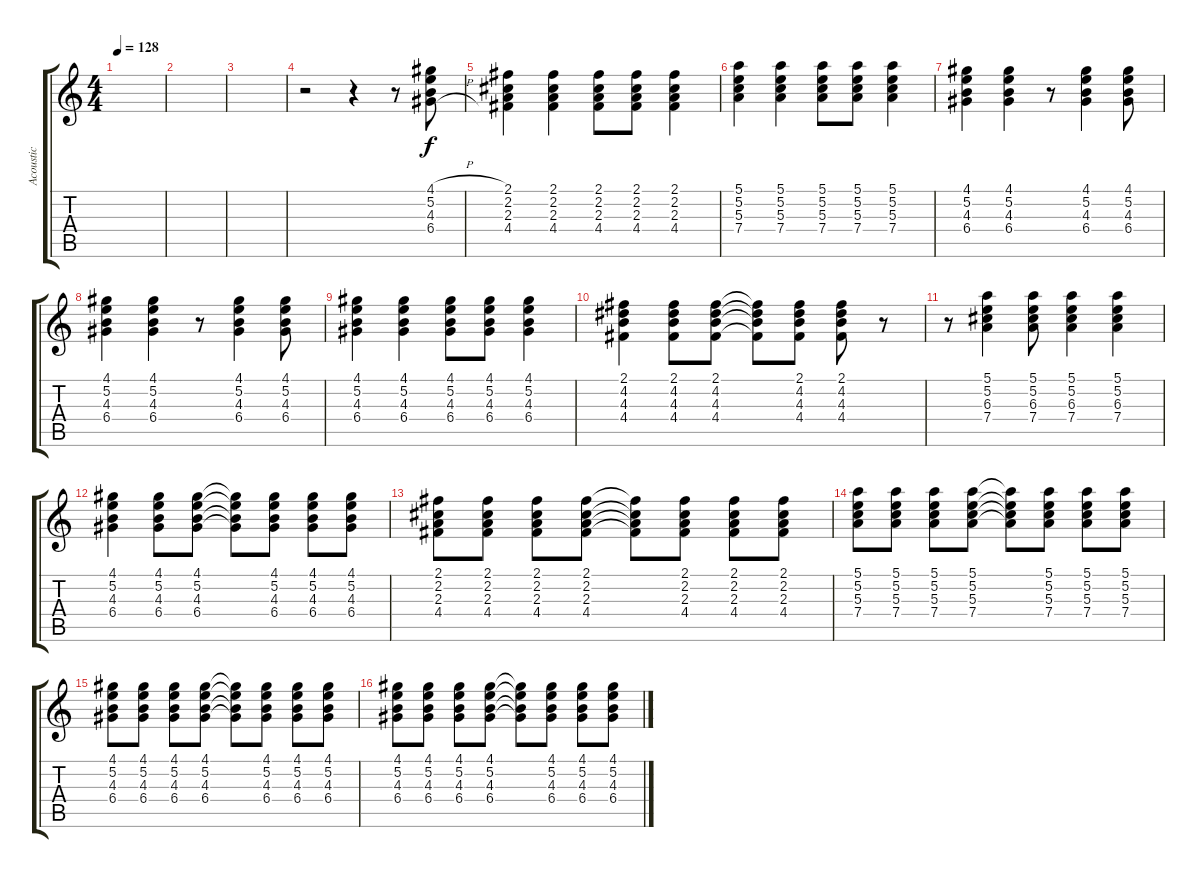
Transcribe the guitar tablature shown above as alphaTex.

\track ("Acoustic" "Acoustic") {instrument acousticguitarsteel}
\staff {score tabs}
\tuning (E4 B3 G3 D3 A2 E2) {hide}
\ts (4 4)
\tempo 128
\clef g2
\ks c
|
|
|
r.2 r.4 r.8 (4.1{h} 5.2{h} 4.3{h} 6.4{h}).8 |
(2.1 2.2 2.3 4.4).4 (2.1 2.2 2.3 4.4).4 (2.1 2.2 2.3 4.4).8 (2.1 2.2 2.3 4.4).8 (2.1 2.2 2.3 4.4).4 |
(5.1 5.2 5.3 7.4).4 (5.1 5.2 5.3 7.4).4 (5.1 5.2 5.3 7.4).8 (5.1 5.2 5.3 7.4).8 (5.1 5.2 5.3 7.4).4 |
(4.1 5.2 4.3 6.4).4 (4.1 5.2 4.3 6.4).4 r.8 (4.1 5.2 4.3 6.4).4 (4.1 5.2 4.3 6.4).8 |
(4.1 5.2 4.3 6.4).4 (4.1 5.2 4.3 6.4).4 r.8 (4.1 5.2 4.3 6.4).4 (4.1 5.2 4.3 6.4).8 |
(4.1 5.2 4.3 6.4).4 (4.1 5.2 4.3 6.4).4 (4.1 5.2 4.3 6.4).8 (4.1 5.2 4.3 6.4).8 (4.1 5.2 4.3 6.4).4 |
(2.1 4.2 4.3 4.4).4 (2.1 4.2 4.3 4.4).8 (2.1 4.2 4.3 4.4).8 (2.1{t} 4.2{t} 4.3{t} 4.4{t}).8 (2.1 4.2 4.3 4.4).8 (2.1 4.2 4.3 4.4).8 r.8 |
r.8 (5.1 5.2 6.3 7.4).4 (5.1 5.2 6.3 7.4).8 (5.1 5.2 6.3 7.4).4 (5.1 5.2 6.3 7.4).4 |
(4.1 5.2 4.3 6.4).4 (4.1 5.2 4.3 6.4).8 (4.1 5.2 4.3 6.4).8 (4.1{t} 5.2{t} 4.3{t} 6.4{t}).8 (4.1 5.2 4.3 6.4).8 (4.1 5.2 4.3 6.4).8 (4.1 5.2 4.3 6.4).8 |
(2.1 2.2 2.3 4.4).8 (2.1 2.2 2.3 4.4).8 (2.1 2.2 2.3 4.4).8 (2.1 2.2 2.3 4.4).8 (2.1{t} 2.2{t} 2.3{t} 4.4{t}).8 (2.1 2.2 2.3 4.4).8 (2.1 2.2 2.3 4.4).8 (2.1 2.2 2.3 4.4).8 |
(5.1 5.2 5.3 7.4).8 (5.1 5.2 5.3 7.4).8 (5.1 5.2 5.3 7.4).8 (5.1 5.2 5.3 7.4).8 (5.1{t} 5.2{t} 5.3{t} 7.4{t}).8 (5.1 5.2 5.3 7.4).8 (5.1 5.2 5.3 7.4).8 (5.1 5.2 5.3 7.4).8 |
(4.1 5.2 4.3 6.4).8 (4.1 5.2 4.3 6.4).8 (4.1 5.2 4.3 6.4).8 (4.1 5.2 4.3 6.4).8 (4.1{t} 5.2{t} 4.3{t} 6.4{t}).8 (4.1 5.2 4.3 6.4).8 (4.1 5.2 4.3 6.4).8 (4.1 5.2 4.3 6.4).8 |
(4.1 5.2 4.3 6.4).8 (4.1 5.2 4.3 6.4).8 (4.1 5.2 4.3 6.4).8 (4.1 5.2 4.3 6.4).8 (4.1{t} 5.2{t} 4.3{t} 6.4{t}).8 (4.1 5.2 4.3 6.4).8 (4.1 5.2 4.3 6.4).8 (4.1 5.2 4.3 6.4).8
